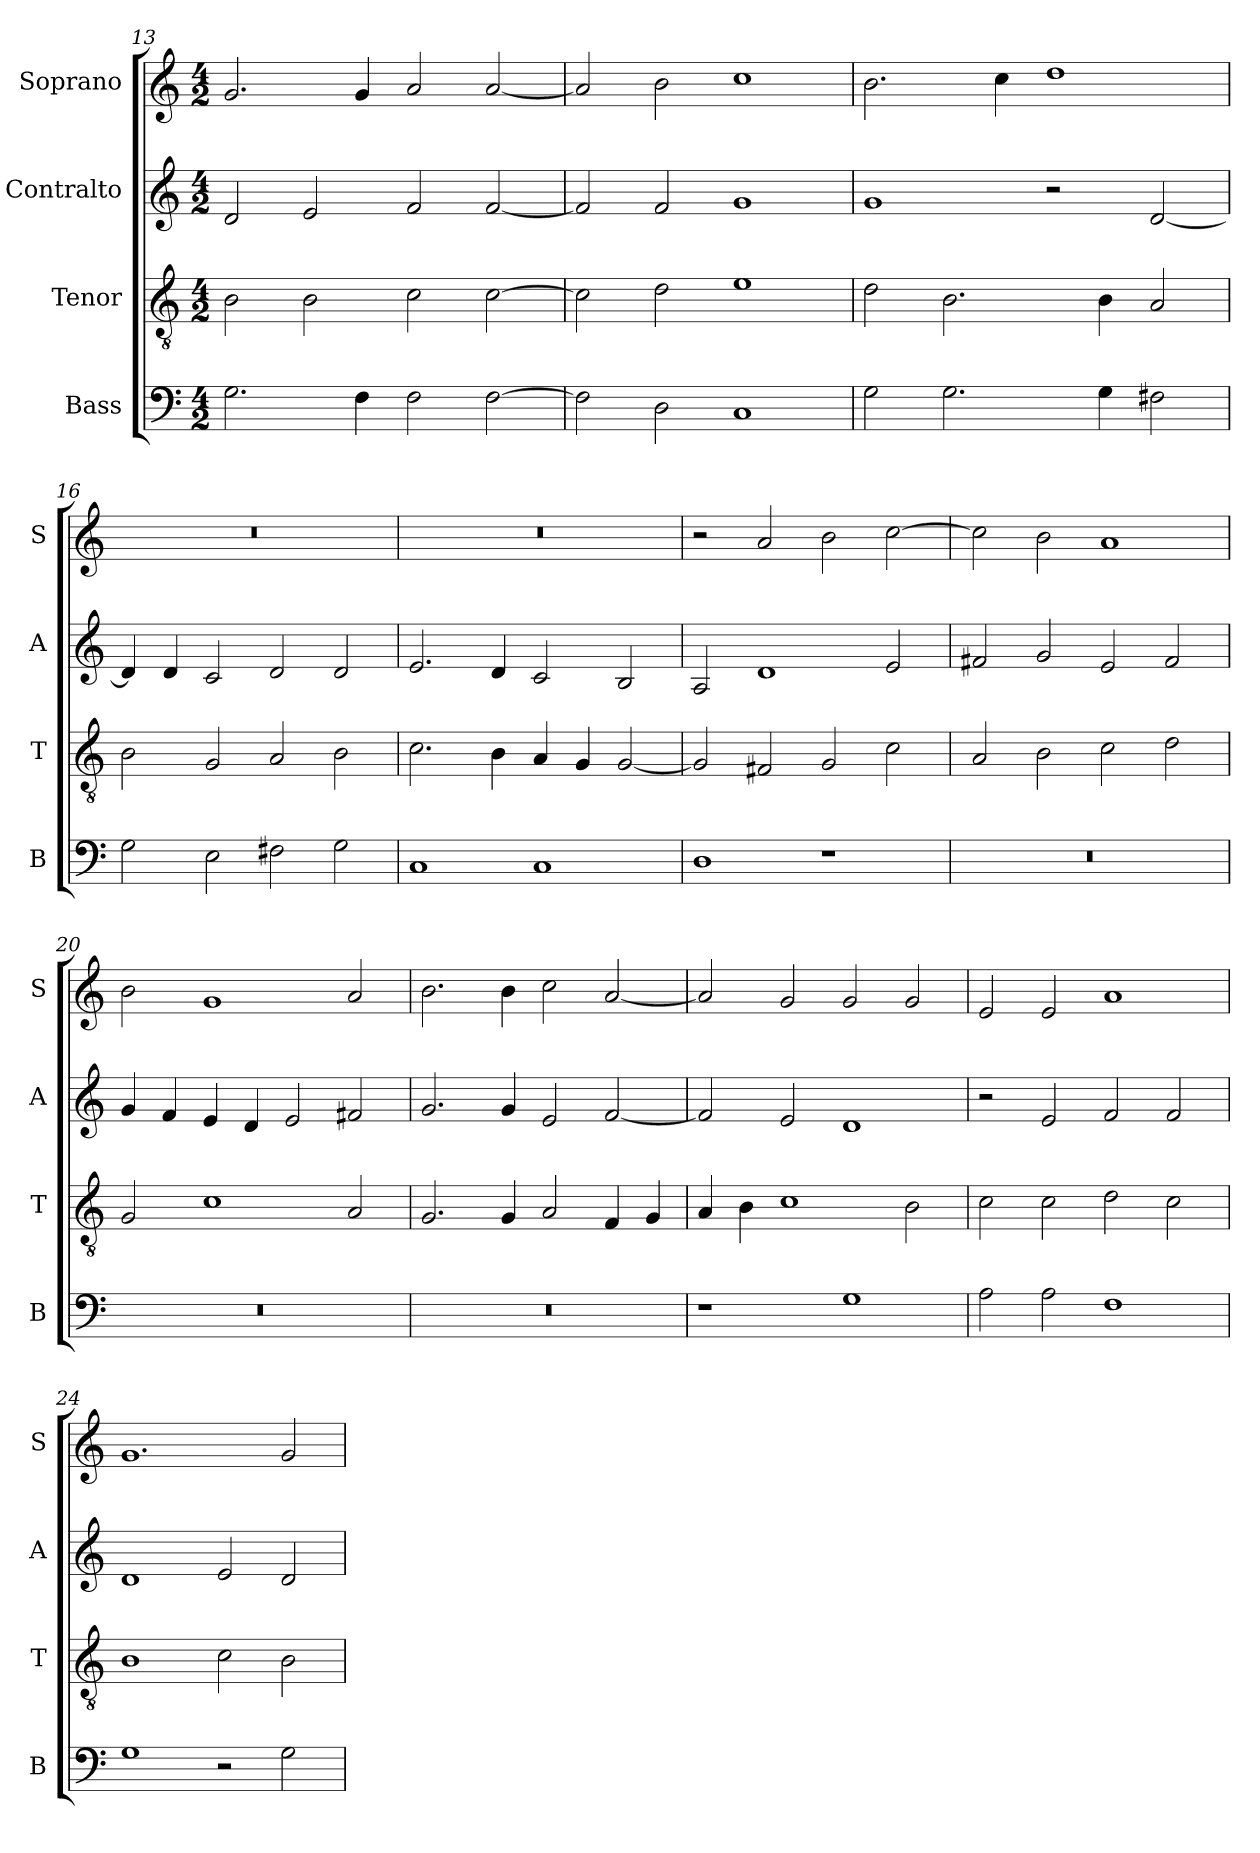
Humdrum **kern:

**kern	**kern	**kern	**kern
*part4	*part3	*part2	*part1
*staff4	*staff3	*staff2	*staff1
*I"Bass	*I"Tenor	*I"Contralto	*I"Soprano
*I'B	*I'T	*I'A	*I'S
*clefF4	*clefGv2	*clefG2	*clefG2
*k[]	*k[]	*k[]	*k[]
*G:mix	*G:mix	*G:mix	*G:mix
*M4/2	*M4/2	*M4/2	*M4/2
=13	=13	=13	=13
2.G	2B	2d	2.g
.	2B	2e	.
4F	.	.	4g
2F	2c	2f	2a
[2F	[2c	[2f	[2a
=14	=14	=14	=14
2F]	2c]	2f]	2a]
2D	2d	2f	2b
1C	1e	1g	1cc
=15	=15	=15	=15
2G	2d	1g	2.b
2.G	2.B	.	.
.	.	.	4cc
.	.	2r	1dd
4G	4B	.	.
2F#X	2A	[2d	.
=16	=16	=16	=16
2G	2B	4d]	0r
.	.	4d	.
2E	2G	2c	.
2F#X	2A	2d	.
2G	2B	2d	.
=17	=17	=17	=17
1C	2.c	2.e	0r
.	4B	4d	.
1C	4A	2c	.
.	4G	.	.
.	[2G	2B	.
=18	=18	=18	=18
1D	2G]	2A	2r
.	2F#X	1d	2a
1r	2G	.	2b
.	2c	2e	[2cc
=19	=19	=19	=19
0r	2A	2f#X	2cc]
.	2B	2g	2b
.	2c	2e	1a
.	2d	2f#	.
=20	=20	=20	=20
0r	2G	4g	2b
.	.	4f	.
.	1c	4e	1g
.	.	4d	.
.	.	2e	.
.	2A	2f#X	2a
=21	=21	=21	=21
0r	2.G	2.g	2.b
.	4G	4g	4b
.	2A	2e	2cc
.	4F	[2f	[2a
.	4G	.	.
=22	=22	=22	=22
1r	4A	2f]	2a]
.	4B	.	.
.	1c	2e	2g
1G	.	1d	2g
.	2B	.	2g
=23	=23	=23	=23
2A	2c	2r	2e
2A	2c	2e	2e
1F	2d	2f	1a
.	2c	2f	.
=24	=24	=24	=24
1G	1B	1d	1.g
2r	2c	2e	.
2G	2B	2d	2g
=	=	=	=
*-	*-	*-	*-
